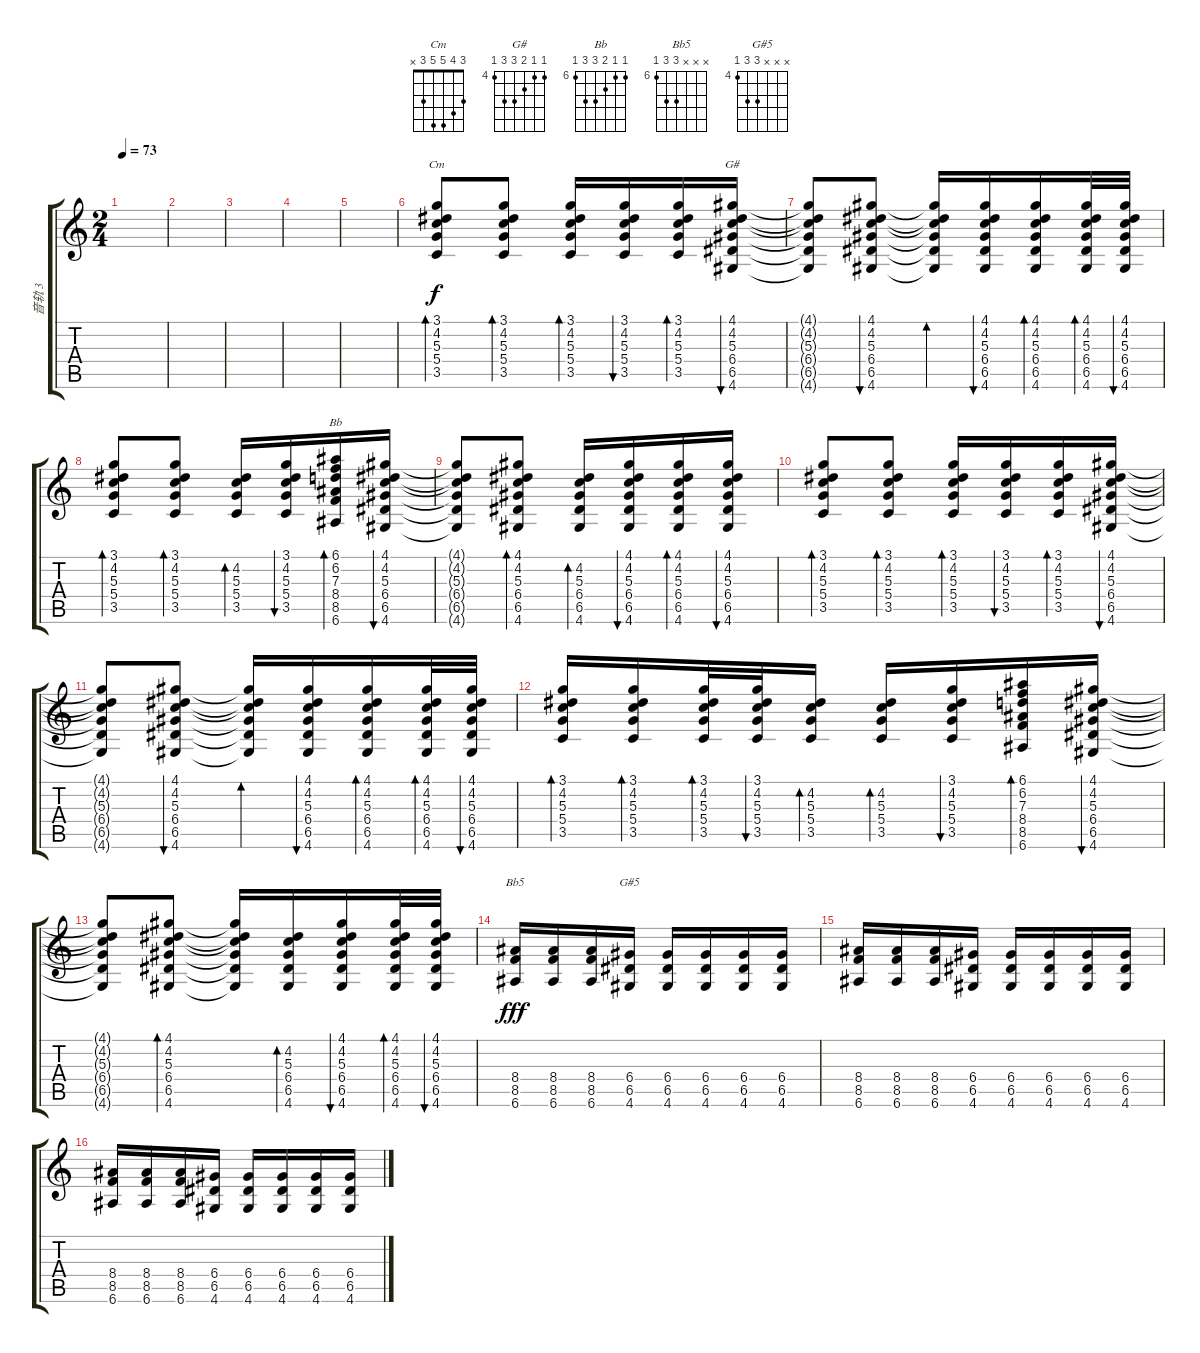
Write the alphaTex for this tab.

\track ("音轨 3" "音轨 3") {instrument electricguitarclean}
\staff {score tabs}
\tuning (E4 B3 G3 D3 A2 E2) {hide}
\chord ("Cm" 3 4 5 5 3 x)
\chord ("G#" 4 4 5 6 6 4) {firstfret 4}
\chord ("Bb" 6 6 7 8 8 6) {firstfret 6}
\chord ("Bb5" x x x 8 8 6) {firstfret 6}
\chord ("G#5" x x x 6 6 4) {firstfret 4}
\ts (2 4)
\tempo 73
\clef g2
\ks c
|
|
|
|
|
(3.1 4.2 5.3 5.4 3.5).8{bd 30 ch "Cm" volume 11 instrument electricguitarclean} (3.1 4.2 5.3 5.4 3.5).8{bd 30} (3.1 4.2 5.3 5.4 3.5).16{bd 30} (3.1 4.2 5.3 5.4 3.5).16{bu 30} (3.1 4.2 5.3 5.4 3.5).16{bd 30} (4.1 4.2 5.3 6.4 6.5 4.6).16{bu 30 ch "G#"} |
(4.1{t} 4.2{t} 5.3{t} 6.4{t} 6.5{t} 4.6{t}).8 (4.1 4.2 5.3 6.4 6.5 4.6).8{bu 30} (4.1{t} 4.2{t} 5.3{t} 6.4{t} 6.5{t} 4.6{t}).16{bd 30} (4.1 4.2 5.3 6.4 6.5 4.6).16{bu 30} (4.1 4.2 5.3 6.4 6.5 4.6).16{bd 30} (4.1 4.2 5.3 6.4 6.5 4.6).32{bd 30} (4.1 4.2 5.3 6.4 6.5 4.6).32{bu 30} |
(3.1 4.2 5.3 5.4 3.5).8{bd 60} (3.1 4.2 5.3 5.4 3.5).8{bd 30} (4.2 5.3 5.4 3.5).16{bd 30} (3.1 4.2 5.3 5.4 3.5).16{bu 30} (6.1 6.2 7.3 8.4 8.5 6.6).16{bd 30 ch "Bb"} (4.1 4.2 5.3 6.4 6.5 4.6).16{bu 30} |
(4.1{t} 4.2{t} 5.3{t} 6.4{t} 6.5{t} 4.6{t}).8 (4.1 4.2 5.3 6.4 6.5 4.6).8{bd 30} (4.2 5.3 6.4 6.5 4.6).16{bd 30} (4.1 4.2 5.3 6.4 6.5 4.6).16{bu 30} (4.1 4.2 5.3 6.4 6.5 4.6).16{bd 30} (4.1 4.2 5.3 6.4 6.5 4.6).16{bu 30} |
(3.1 4.2 5.3 5.4 3.5).8{bd 30} (3.1 4.2 5.3 5.4 3.5).8{bd 30} (3.1 4.2 5.3 5.4 3.5).16{bd 30} (3.1 4.2 5.3 5.4 3.5).16{bu 30} (3.1 4.2 5.3 5.4 3.5).16{bd 30} (4.1 4.2 5.3 6.4 6.5 4.6).16{bu 30} |
(4.1{t} 4.2{t} 5.3{t} 6.4{t} 6.5{t} 4.6{t}).8 (4.1 4.2 5.3 6.4 6.5 4.6).8{bu 30} (4.1{t} 4.2{t} 5.3{t} 6.4{t} 6.5{t} 4.6{t}).16{bd 30} (4.1 4.2 5.3 6.4 6.5 4.6).16{bu 30} (4.1 4.2 5.3 6.4 6.5 4.6).16{bd 30} (4.1 4.2 5.3 6.4 6.5 4.6).32{bd 30} (4.1 4.2 5.3 6.4 6.5 4.6).32{bu 30} |
(3.1 4.2 5.3 5.4 3.5).16{bd 60} (3.1 4.2 5.3 5.4 3.5).16{bd 30} (3.1 4.2 5.3 5.4 3.5).32{bd 30} (3.1 4.2 5.3 5.4 3.5).32{bu 30} (4.2 5.3 5.4 3.5).16{bd 30} (4.2 5.3 5.4 3.5).16{bd 30} (3.1 4.2 5.3 5.4 3.5).16{bu 30} (6.1 6.2 7.3 8.4 8.5 6.6).16{bd 30} (4.1 4.2 5.3 6.4 6.5 4.6).16{bu 30} |
(4.1{t} 4.2{t} 5.3{t} 6.4{t} 6.5{t} 4.6{t}).8 (4.1 4.2 5.3 6.4 6.5 4.6).8{bd 30} (4.1{t} 4.2{t} 5.3{t} 6.4{t} 6.5{t} 4.6{t}).16 (4.2 5.3 6.4 6.5 4.6).16{bd 30} (4.1 4.2 5.3 6.4 6.5 4.6).16{bu 30} (4.1 4.2 5.3 6.4 6.5 4.6).32{bd 30} (4.1 4.2 5.3 6.4 6.5 4.6).32{bu 30} |
(8.4 8.5 6.6).16{ch "Bb5" dy fff instrument distortionguitar} (8.4 8.5 6.6).16 (8.4 8.5 6.6).16 (6.4 6.5 4.6).16{ch "G#5"} (6.4 6.5 4.6).16 (6.4 6.5 4.6).16 (6.4 6.5 4.6).16 (6.4 6.5 4.6).16 |
(8.4 8.5 6.6).16 (8.4 8.5 6.6).16 (8.4 8.5 6.6).16 (6.4 6.5 4.6).16 (6.4 6.5 4.6).16 (6.4 6.5 4.6).16 (6.4 6.5 4.6).16 (6.4 6.5 4.6).16 |
(8.4 8.5 6.6).16 (8.4 8.5 6.6).16 (8.4 8.5 6.6).16 (6.4 6.5 4.6).16 (6.4 6.5 4.6).16 (6.4 6.5 4.6).16 (6.4 6.5 4.6).16 (6.4 6.5 4.6).16
